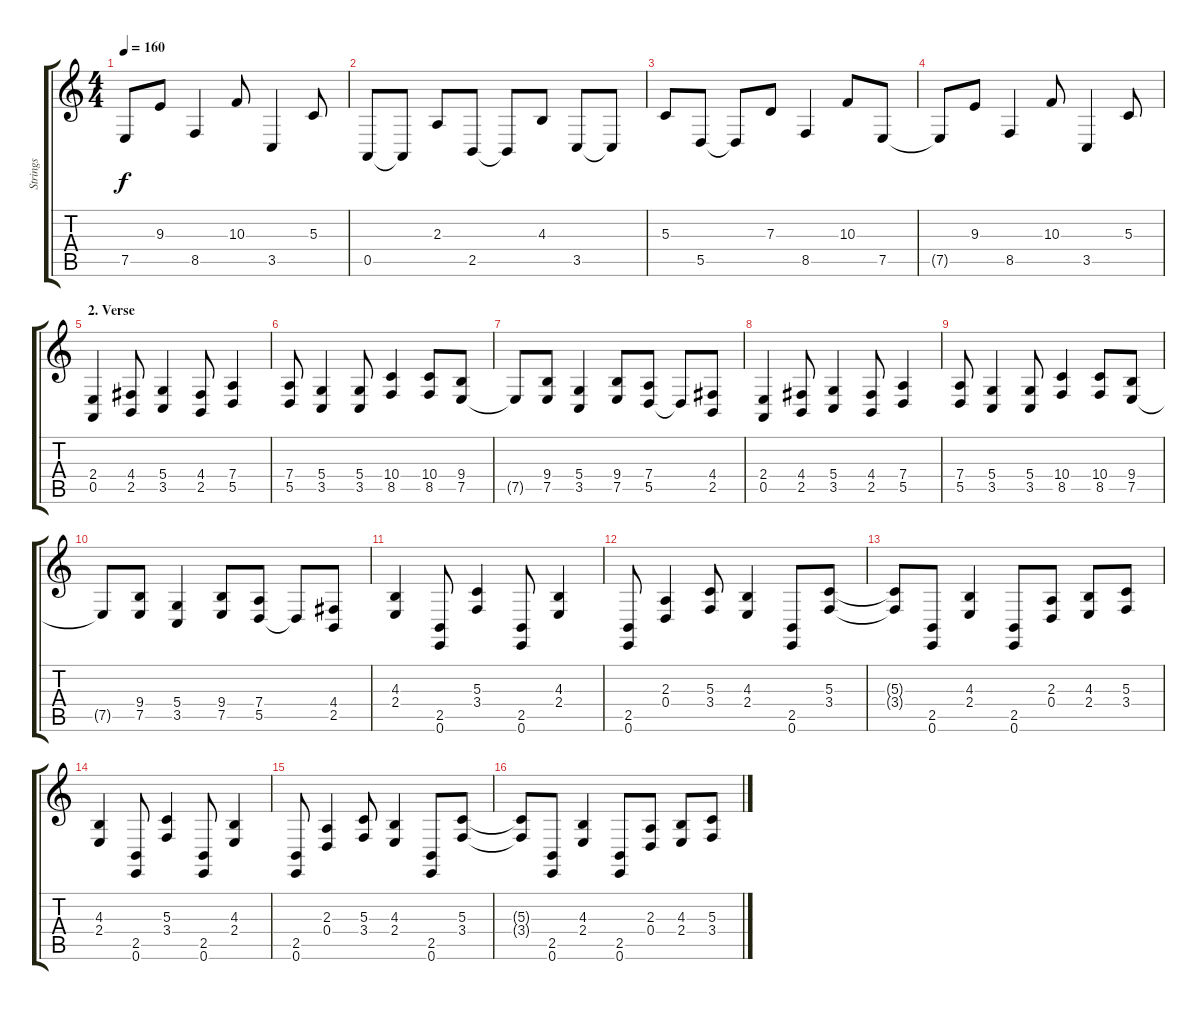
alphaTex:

\track ("Strings" "Strings") {instrument stringensemble1}
\staff {score tabs}
\tuning (E4 B3 G3 D3 A2 E2) {hide}
\ts (4 4)
\tempo 160
\clef g2
\ks c
7.5{t}.8{dy f} 9.3.8 8.5.4 10.3.8 3.5.4 5.3.8 |
0.5.8 0.5{t}.8 2.3.8 2.5.8 2.5{t}.8 4.3.8 3.5.8 3.5{t}.8 |
5.3.8 5.5.8 5.5{t}.8 7.3.8 8.5.4 10.3.8 7.5.8 |
7.5{t}.8 9.3.8 8.5.4 10.3.8 3.5.4 5.3.8 |
\section ("" "2. Verse")
(2.4 0.5).4 (4.4 2.5).8 (5.4 3.5).4 (4.4 2.5).8 (7.4 5.5).4 |
(7.4 5.5).8 (5.4 3.5).4 (5.4 3.5).8 (10.4 8.5).4 (10.4 8.5).8 (9.4 7.5).8 |
7.5{t}.8 (9.4 7.5).8 (5.4 3.5).4 (9.4 7.5).8 (7.4 5.5).8 5.5{t}.8 (4.4 2.5).8 |
(2.4 0.5).4 (4.4 2.5).8 (5.4 3.5).4 (4.4 2.5).8 (7.4 5.5).4 |
(7.4 5.5).8 (5.4 3.5).4 (5.4 3.5).8 (10.4 8.5).4 (10.4 8.5).8 (9.4 7.5).8 |
7.5{t}.8 (9.4 7.5).8 (5.4 3.5).4 (9.4 7.5).8 (7.4 5.5).8 5.5{t}.8 (4.4 2.5).8 |
(4.3 2.4).4 (2.5 0.6).8 (5.3 3.4).4 (2.5 0.6).8 (4.3 2.4).4 |
(2.5 0.6).8 (2.3 0.4).4 (5.3 3.4).8 (4.3 2.4).4 (2.5 0.6).8 (5.3 3.4).8 |
(5.3{t} 3.4{t}).8 (2.5 0.6).8 (4.3 2.4).4 (2.5 0.6).8 (2.3 0.4).8 (4.3 2.4).8 (5.3 3.4).8 |
(4.3 2.4).4 (2.5 0.6).8 (5.3 3.4).4 (2.5 0.6).8 (4.3 2.4).4 |
(2.5 0.6).8 (2.3 0.4).4 (5.3 3.4).8 (4.3 2.4).4 (2.5 0.6).8 (5.3 3.4).8 |
(5.3{t} 3.4{t}).8 (2.5 0.6).8 (4.3 2.4).4 (2.5 0.6).8 (2.3 0.4).8 (4.3 2.4).8 (5.3 3.4).8
